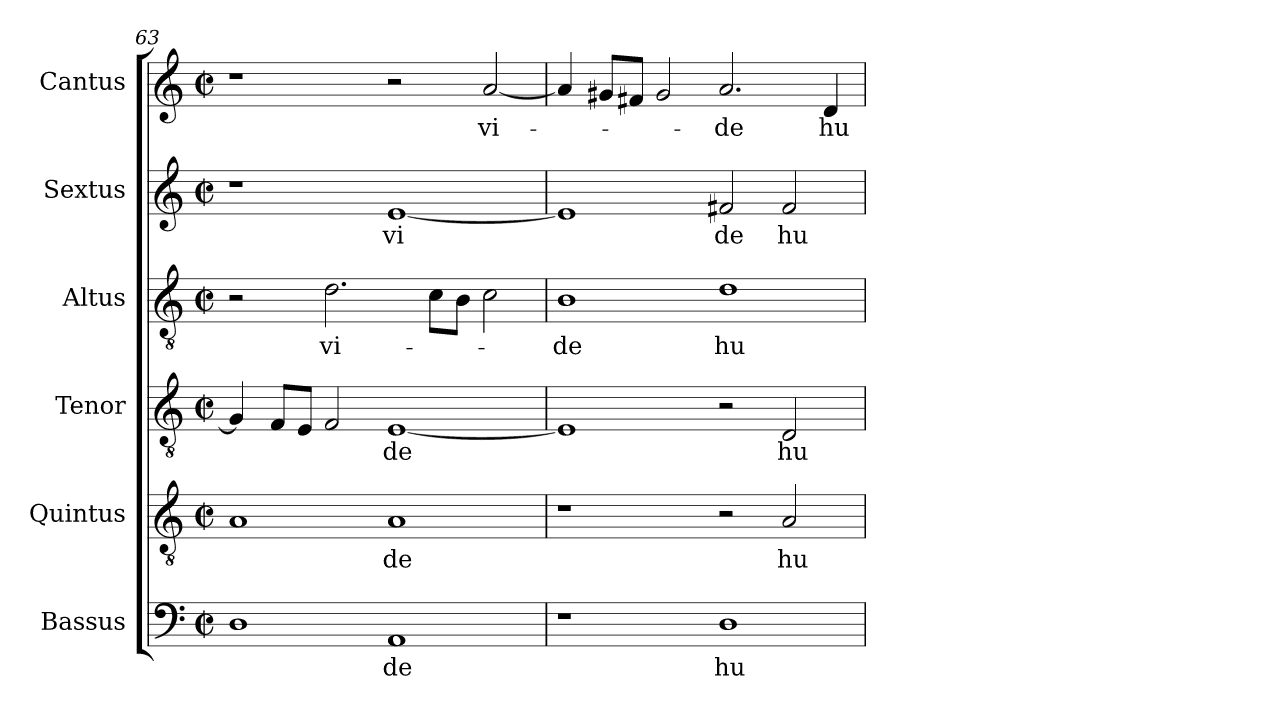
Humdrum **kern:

**kern	**text	**kern	**text	**kern	**text	**kern	**text	**kern	**text	**kern	**text
*part6	*part6	*part5	*part5	*part4	*part4	*part3	*part3	*part2	*part2	*part1	*part1
*staff6	*staff6	*staff5	*staff5	*staff4	*staff4	*staff3	*staff3	*staff2	*staff2	*staff1	*staff1
*I"Bassus	*	*I"Quintus	*	*I"Tenor	*	*I"Altus	*	*I"Sextus	*	*I"Cantus	*
*clefF4	*	*clefGv2	*	*clefGv2	*	*clefGv2	*	*clefG2	*	*clefG2	*
*	*	*	*	*	*	*k[]	*	*	*	*	*
*	*	*	*	*	*	*C:	*	*	*	*	*
*M2/2	*	*M2/2	*	*M2/2	*	*M2/2	*	*M2/2	*	*M2/2	*
*met(c|)	*	*met(c|)	*	*met(c|)	*	*met(c|)	*	*met(c|)	*	*met(c|)	*
=63	=63	=63	=63	=63	=63	=63	=63	=63	=63	=63	=63
1D	.	1A	.	4G/]	.	2r	.	1r	.	1r	.
.	.	.	.	8F/L	.	.	.	.	.	.	.
.	.	.	.	8E/J	.	.	.	.	.	.	.
!	!	!	!	!	!	!	!LO:LY:b:cj	!	!	!	!
.	.	.	.	2F/	.	2.d\	vi-	.	.	.	.
!	!LO:LY:b:cj	!	!LO:LY:b:cj	!	!LO:LY:b:cj	!	!	!	!LO:LY:b:cj	!	!
1AA	de	1A	de	[<1E	-de	.	.	[<1e	vi	2r	.
.	.	.	.	.	.	8c\L	.	.	.	.	.
.	.	.	.	.	.	8B\J	.	.	.	.	.
!	!	!	!	!	!	!	!	!	!	!	!LO:LY:b:cj
.	.	.	.	.	.	2c\	.	.	.	[<2a/	vi-
=64	=64	=64	=64	=64	=64	=64	=64	=64	=64	=64	=64
!	!	!	!	!	!	!	!LO:LY:b:cj	!	!	!	!
1r	.	1r	.	1E]	.	1B	-de	1e]	.	4a/]	.
.	.	.	.	.	.	.	.	.	.	8g#/L	.
.	.	.	.	.	.	.	.	.	.	8f#/J	.
.	.	.	.	.	.	.	.	.	.	2g#/	.
!	!LO:LY:b:cj	!	!	!	!	!	!LO:LY:b:cj	!	!LO:LY:b:cj	!	!LO:LY:b:cj
1D	hu	2r	.	2r	.	1d	hu-	2f#X/	de	2.a/	-de
!	!	!	!LO:LY:b:cj	!	!LO:LY:b:cj	!	!	!	!LO:LY:b:cj	!	!
.	.	2A/	hu	2D/	hu-	.	.	2f#/	hu	.	.
!	!	!	!	!	!	!	!	!	!	!	!LO:LY:b:cj
.	.	.	.	.	.	.	.	.	.	4d/	hu-
=	=	=	=	=	=	=	=	=	=	=	=
*-	*-	*-	*-	*-	*-	*-	*-	*-	*-	*-	*-
